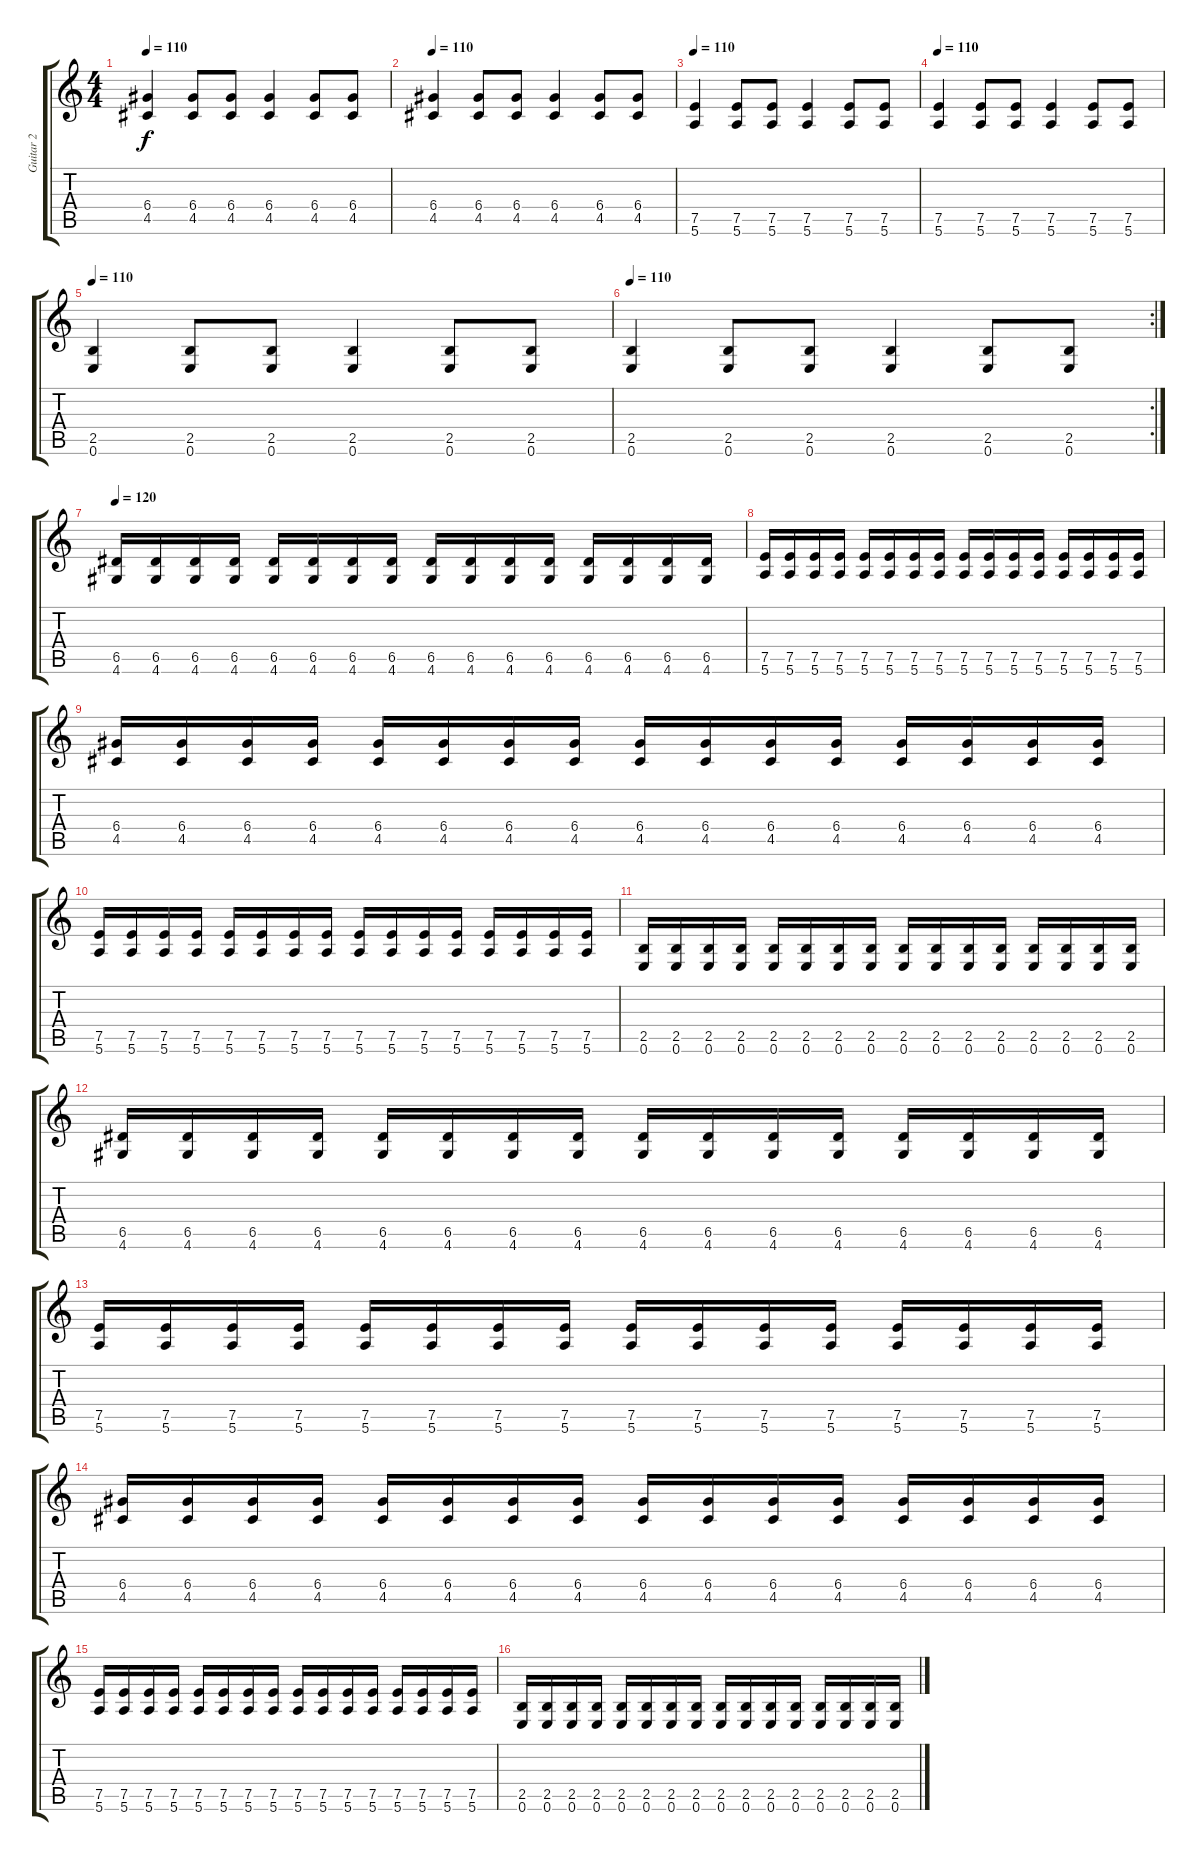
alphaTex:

\track ("Guitar 2" "Guitar 2") {instrument distortionguitar}
\staff {score tabs}
\tuning (E4 B3 G3 D3 A2 E2) {hide}
\ts (4 4)
\tempo 110
\clef g2
\ks c
(6.4 4.5).4{dy f} (6.4 4.5).8 (6.4 4.5).8 (6.4 4.5).4 (6.4 4.5).8 (6.4 4.5).8 |
\tempo 110
(6.4 4.5).4 (6.4 4.5).8 (6.4 4.5).8 (6.4 4.5).4 (6.4 4.5).8 (6.4 4.5).8 |
\tempo 110
(7.5 5.6).4 (7.5 5.6).8 (7.5 5.6).8 (7.5 5.6).4 (7.5 5.6).8 (7.5 5.6).8 |
\tempo 110
(7.5 5.6).4 (7.5 5.6).8 (7.5 5.6).8 (7.5 5.6).4 (7.5 5.6).8 (7.5 5.6).8 |
\tempo 110
(2.5 0.6).4 (2.5 0.6).8 (2.5 0.6).8 (2.5 0.6).4 (2.5 0.6).8 (2.5 0.6).8 |
\rc 2
\tempo 110
(2.5 0.6).4 (2.5 0.6).8 (2.5 0.6).8 (2.5 0.6).4 (2.5 0.6).8 (2.5 0.6).8 |
\tempo 120
(6.5 4.6).16 (6.5 4.6).16 (6.5 4.6).16 (6.5 4.6).16 (6.5 4.6).16 (6.5 4.6).16 (6.5 4.6).16 (6.5 4.6).16 (6.5 4.6).16 (6.5 4.6).16 (6.5 4.6).16 (6.5 4.6).16 (6.5 4.6).16 (6.5 4.6).16 (6.5 4.6).16 (6.5 4.6).16 |
(7.5 5.6).16 (7.5 5.6).16 (7.5 5.6).16 (7.5 5.6).16 (7.5 5.6).16 (7.5 5.6).16 (7.5 5.6).16 (7.5 5.6).16 (7.5 5.6).16 (7.5 5.6).16 (7.5 5.6).16 (7.5 5.6).16 (7.5 5.6).16 (7.5 5.6).16 (7.5 5.6).16 (7.5 5.6).16 |
(6.4 4.5).16 (6.4 4.5).16 (6.4 4.5).16 (6.4 4.5).16 (6.4 4.5).16 (6.4 4.5).16 (6.4 4.5).16 (6.4 4.5).16 (6.4 4.5).16 (6.4 4.5).16 (6.4 4.5).16 (6.4 4.5).16 (6.4 4.5).16 (6.4 4.5).16 (6.4 4.5).16 (6.4 4.5).16 |
(7.5 5.6).16 (7.5 5.6).16 (7.5 5.6).16 (7.5 5.6).16 (7.5 5.6).16 (7.5 5.6).16 (7.5 5.6).16 (7.5 5.6).16 (7.5 5.6).16 (7.5 5.6).16 (7.5 5.6).16 (7.5 5.6).16 (7.5 5.6).16 (7.5 5.6).16 (7.5 5.6).16 (7.5 5.6).16 |
(2.5 0.6).16 (2.5 0.6).16 (2.5 0.6).16 (2.5 0.6).16 (2.5 0.6).16 (2.5 0.6).16 (2.5 0.6).16 (2.5 0.6).16 (2.5 0.6).16 (2.5 0.6).16 (2.5 0.6).16 (2.5 0.6).16 (2.5 0.6).16 (2.5 0.6).16 (2.5 0.6).16 (2.5 0.6).16 |
(6.5 4.6).16 (6.5 4.6).16 (6.5 4.6).16 (6.5 4.6).16 (6.5 4.6).16 (6.5 4.6).16 (6.5 4.6).16 (6.5 4.6).16 (6.5 4.6).16 (6.5 4.6).16 (6.5 4.6).16 (6.5 4.6).16 (6.5 4.6).16 (6.5 4.6).16 (6.5 4.6).16 (6.5 4.6).16 |
(7.5 5.6).16 (7.5 5.6).16 (7.5 5.6).16 (7.5 5.6).16 (7.5 5.6).16 (7.5 5.6).16 (7.5 5.6).16 (7.5 5.6).16 (7.5 5.6).16 (7.5 5.6).16 (7.5 5.6).16 (7.5 5.6).16 (7.5 5.6).16 (7.5 5.6).16 (7.5 5.6).16 (7.5 5.6).16 |
(6.4 4.5).16 (6.4 4.5).16 (6.4 4.5).16 (6.4 4.5).16 (6.4 4.5).16 (6.4 4.5).16 (6.4 4.5).16 (6.4 4.5).16 (6.4 4.5).16 (6.4 4.5).16 (6.4 4.5).16 (6.4 4.5).16 (6.4 4.5).16 (6.4 4.5).16 (6.4 4.5).16 (6.4 4.5).16 |
(7.5 5.6).16 (7.5 5.6).16 (7.5 5.6).16 (7.5 5.6).16 (7.5 5.6).16 (7.5 5.6).16 (7.5 5.6).16 (7.5 5.6).16 (7.5 5.6).16 (7.5 5.6).16 (7.5 5.6).16 (7.5 5.6).16 (7.5 5.6).16 (7.5 5.6).16 (7.5 5.6).16 (7.5 5.6).16 |
(2.5 0.6).16 (2.5 0.6).16 (2.5 0.6).16 (2.5 0.6).16 (2.5 0.6).16 (2.5 0.6).16 (2.5 0.6).16 (2.5 0.6).16 (2.5 0.6).16 (2.5 0.6).16 (2.5 0.6).16 (2.5 0.6).16 (2.5 0.6).16 (2.5 0.6).16 (2.5 0.6).16 (2.5 0.6).16
